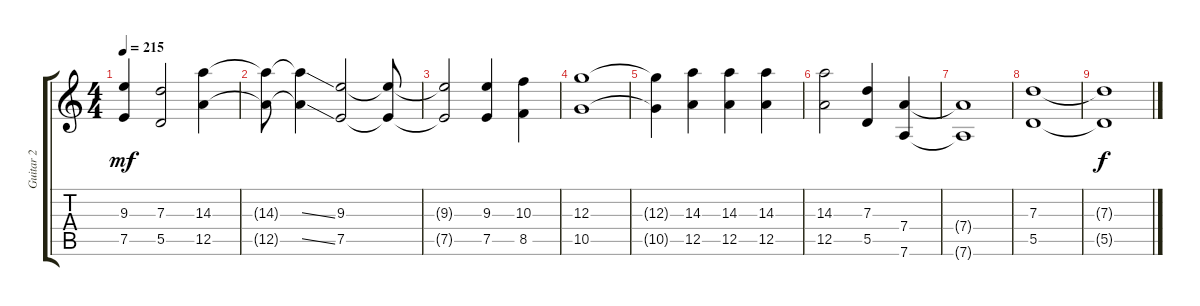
\track ("Guitar 2" "Guitar 2") {instrument distortionguitar}
\staff {score tabs}
\tuning (E4 B3 G3 D3 A2 D2) {hide}
\ts (4 4)
\tempo 215
\clef g2
\ks c
(9.3{t} 7.5{t}).4{dy mf} (7.3 5.5).2 (14.3 12.5).4 |
(14.3{t} 12.5{t}).8 (14.3{ss t} 12.5{ss t}).4 (9.3 7.5).2 (9.3{t} 7.5{t}).8 |
(9.3{t} 7.5{t}).2 (9.3 7.5).4 (10.3 8.5).4 |
(12.3 10.5).1 |
(12.3{t} 10.5{t}).4 (14.3 12.5).4 (14.3 12.5).4 (14.3 12.5).4 |
(14.3 12.5).2 (7.3 5.5).4 (7.4 7.6).4 |
(7.4{t} 7.6{t}).1 |
(7.3 5.5).1 |
(7.3{t} 5.5{t}).1{dy f}
